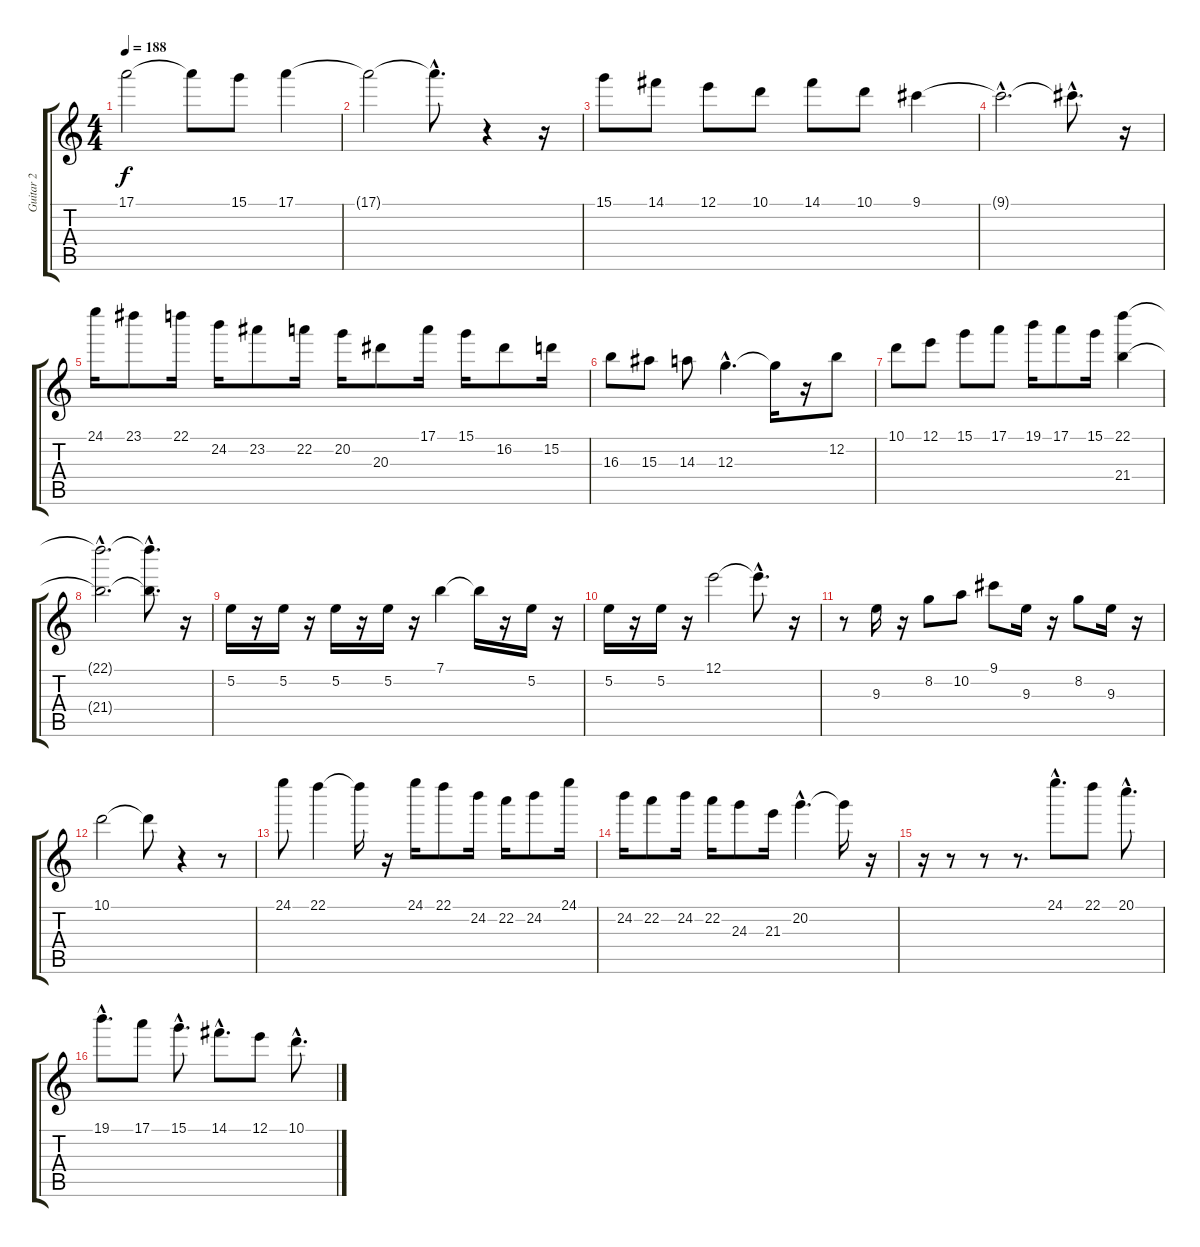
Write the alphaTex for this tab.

\track ("Guitar 2" "Guitar 2") {instrument overdrivenguitar}
\staff {score tabs}
\tuning (E4 B3 G3 D3 A2 E2) {hide}
\ts (4 4)
\tempo 188
\clef g2
\ks c
17.1.2{dy f} 17.1{t}.8 15.1.8 17.1.4 |
17.1{t}.2 17.1{hac t}.8{d} r.4 r.16 |
15.1.8 14.1.8 12.1.8 10.1.8 14.1.8 10.1.8 9.1.4 |
9.1{hac t}.2{d} 9.1{hac t}.8{d} r.16 |
24.1.16 23.1.8 22.1.16 24.2.16 23.2.8 22.2.16 20.2.16 20.3.8 17.1.16 15.1.16 16.2.8 15.2.16 |
16.3.8 15.3.8 14.3.8 12.3{hac}.4{d} 12.3{t}.16 r.16 12.2.8 |
10.1.8 12.1.8 15.1.8 17.1.8 19.1.16 17.1.8 15.1.16 (22.1 21.4).4 |
(22.1{hac t} 21.4{hac t}).2{d} (22.1{hac t} 21.4{hac t}).8{d} r.16 |
5.2.16 r.16 5.2.16 r.16 5.2.16 r.16 5.2.16 r.16 7.1.4 7.1{t}.16 r.16 5.2.16 r.16 |
5.2.16 r.16 5.2.16 r.16 12.1.2 12.1{hac t}.8{d} r.16 |
r.8 9.3.16 r.16 8.2.8 10.2.8 9.1.8 9.3.16 r.16 8.2.8 9.3.16 r.16 |
10.1.2 10.1{t}.8 r.4 r.8 |
24.1.8 22.1.4 22.1{t}.16 r.16 24.1.16 22.1.8 24.2.16 22.2.16 24.2.8 24.1.16 |
24.2.16 22.2.8 24.2.16 22.2.16 24.3.8 21.3.16 20.2{hac}.4{d} 20.2{t}.16 r.16 |
r.16 r.8 r.8 r.8{d} 24.1{hac}.8{d} 22.1.8 20.1{hac}.8{d} |
19.1{hac}.8{d} 17.1.8 15.1{hac}.8{d} 14.1{hac}.8{d} 12.1.8 10.1{hac}.8{d}
